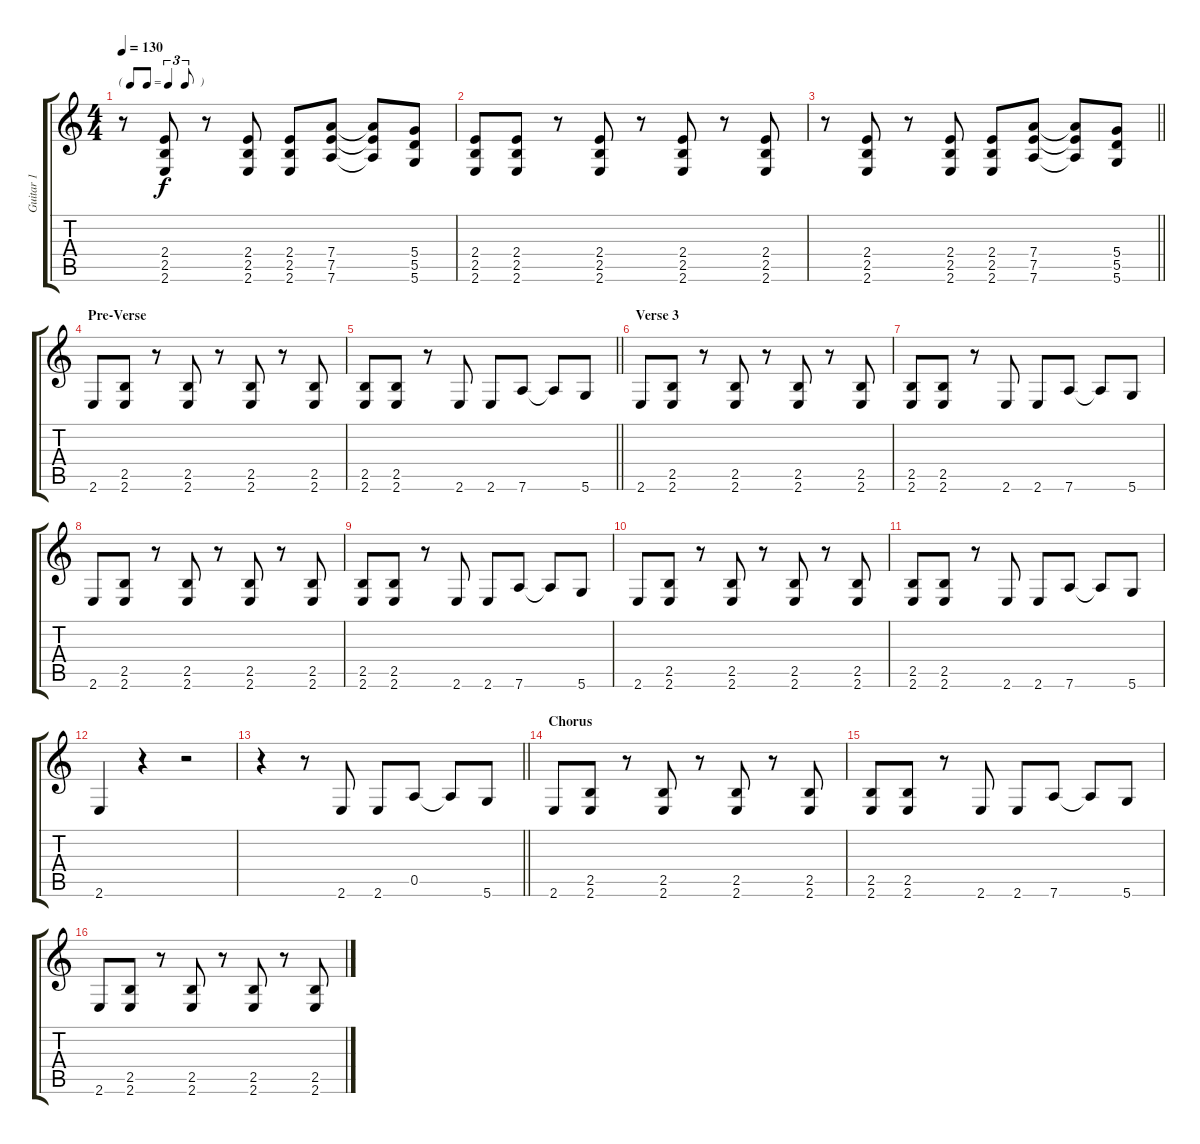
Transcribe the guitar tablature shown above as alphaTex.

\track ("Guitar 1" "Guitar 1") {instrument electricguitarmuted}
\staff {score tabs}
\tuning (E4 B3 G3 D3 A2 D2) {hide}
\ts (4 4)
\tf triplet8th
\tempo 130
\clef g2
\ks c
r.8{dy f} (2.4 2.5 2.6).8 r.8 (2.4 2.5 2.6).8 (2.4 2.5 2.6).8 (7.4 7.5 7.6).8 (7.4{t} 7.5{t} 7.6{t}).8 (5.4 5.5 5.6).8 |
(2.4 2.5 2.6).8 (2.4 2.5 2.6).8 r.8 (2.4 2.5 2.6).8 r.8 (2.4 2.5 2.6).8 r.8 (2.4 2.5 2.6).8 |
\barLineRight lightlight
r.8 (2.4 2.5 2.6).8 r.8 (2.4 2.5 2.6).8 (2.4 2.5 2.6).8 (7.4 7.5 7.6).8 (7.4{t} 7.5{t} 7.6{t}).8 (5.4 5.5 5.6).8 |
\section ("" "Pre-Verse")
2.6.8 (2.5 2.6).8{instrument electricguitarmuted} r.8 (2.5 2.6).8 r.8 (2.5 2.6).8 r.8 (2.5 2.6).8 |
\barLineRight lightlight
(2.5 2.6).8 (2.5 2.6).8 r.8 2.6.8 2.6.8 7.6.8 7.6{t}.8 5.6.8 |
\section ("" "Verse 3")
2.6.8 (2.5 2.6).8 r.8 (2.5 2.6).8 r.8 (2.5 2.6).8 r.8 (2.5 2.6).8 |
(2.5 2.6).8 (2.5 2.6).8 r.8 2.6.8 2.6.8 7.6.8 7.6{t}.8 5.6.8 |
2.6.8 (2.5 2.6).8{instrument overdrivenguitar} r.8 (2.5 2.6).8 r.8 (2.5 2.6).8 r.8 (2.5 2.6).8 |
(2.5 2.6).8 (2.5 2.6).8 r.8 2.6.8 2.6.8 7.6.8 7.6{t}.8 5.6.8 |
2.6.8 (2.5 2.6).8 r.8 (2.5 2.6).8 r.8 (2.5 2.6).8 r.8 (2.5 2.6).8 |
(2.5 2.6).8 (2.5 2.6).8 r.8 2.6.8 2.6.8 7.6.8 7.6{t}.8 5.6.8 |
2.6.4 r.4 r.2{instrument electricguitarmuted} |
\barLineRight lightlight
r.4 r.8 2.6.8 2.6.8 0.5.8 0.5{t}.8 5.6.8 |
\section ("" "Chorus")
2.6.8 (2.5 2.6).8 r.8 (2.5 2.6).8 r.8 (2.5 2.6).8 r.8 (2.5 2.6).8 |
(2.5 2.6).8 (2.5 2.6).8 r.8 2.6.8 2.6.8 7.6.8 7.6{t}.8 5.6.8 |
2.6.8 (2.5 2.6).8 r.8 (2.5 2.6).8 r.8 (2.5 2.6).8 r.8 (2.5 2.6).8
